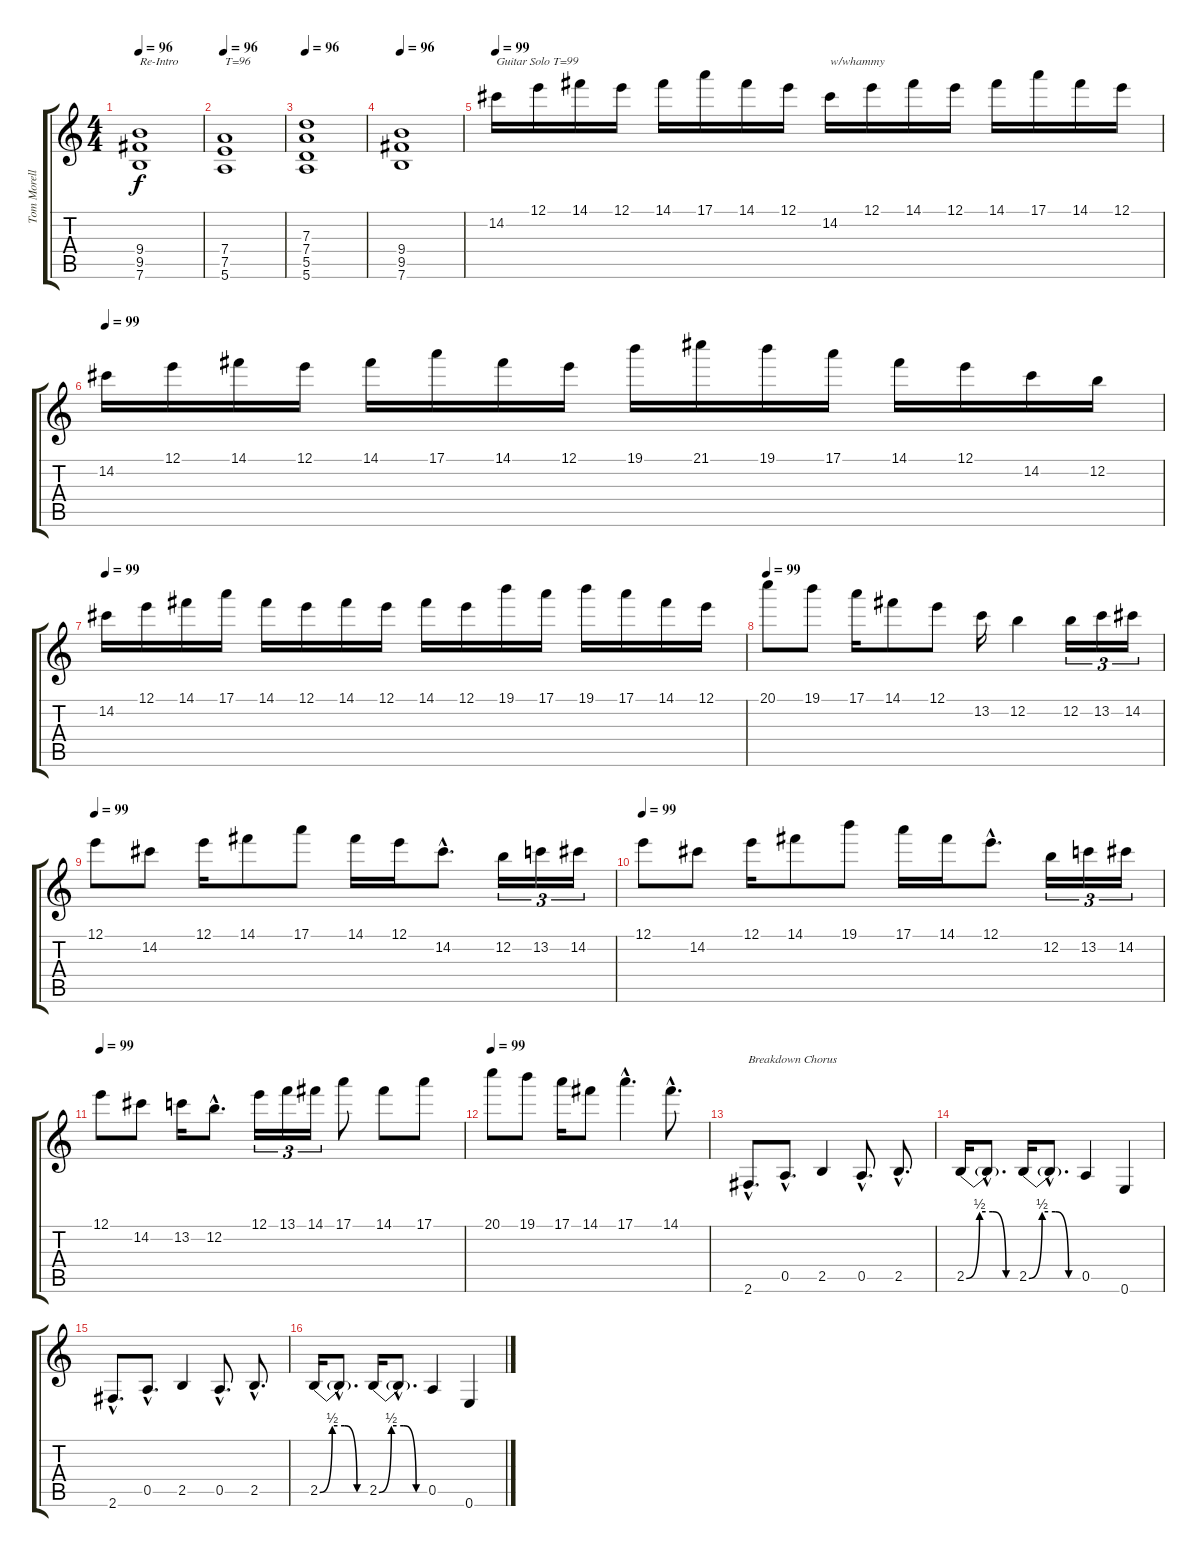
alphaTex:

\track ("Tom Morello" "Tom Morell") {instrument overdrivenguitar}
\staff {score tabs}
\tuning (E4 B3 G3 D3 A2 E2) {hide}
\ts (4 4)
\tempo 96
\clef g2
\ks c
(9.4 9.5 7.6).1{txt "Re-Intro" dy f} |
\tempo 96
(7.4 7.5 5.6).1{txt "T=96"} |
\tempo 96
(7.3 7.4 5.5 5.6).1 |
\tempo 96
(9.4 9.5 7.6).1 |
\tempo 99
14.2.16{txt "Guitar Solo T=99"} 12.1.16 14.1.16 12.1.16 14.1.16 17.1.16 14.1.16 12.1.16 14.2.16{txt "w/whammy"} 12.1.16 14.1.16 12.1.16 14.1.16 17.1.16 14.1.16 12.1.16 |
\tempo 99
14.2.16 12.1.16 14.1.16 12.1.16 14.1.16 17.1.16 14.1.16 12.1.16 19.1.16 21.1.16 19.1.16 17.1.16 14.1.16 12.1.16 14.2.16 12.2.16 |
\tempo 99
14.2.16 12.1.16 14.1.16 17.1.16 14.1.16 12.1.16 14.1.16 12.1.16 14.1.16 12.1.16 19.1.16 17.1.16 19.1.16 17.1.16 14.1.16 12.1.16 |
\tempo 99
20.1.8 19.1.8 17.1.16 14.1.8 12.1.8 13.2.16 12.2.4 12.2.16{tu (3 2)} 13.2.16{tu (3 2)} 14.2.16{tu (3 2)} |
\tempo 99
12.1.8 14.2.8 12.1.16 14.1.8 17.1.8 14.1.16 12.1.16 14.2{hac}.8{d} 12.2.16{tu (3 2)} 13.2.16{tu (3 2)} 14.2.16{tu (3 2)} |
\tempo 99
12.1.8 14.2.8 12.1.16 14.1.8 19.1.8 17.1.16 14.1.16 12.1{hac}.8{d} 12.2.16{tu (3 2)} 13.2.16{tu (3 2)} 14.2.16{tu (3 2)} |
\tempo 99
12.1.8 14.2.8 13.2.16 12.2{hac}.8{d} 12.1.16{tu (3 2)} 13.1.16{tu (3 2)} 14.1.16{tu (3 2)} 17.1.8 14.1.8 17.1.8 |
\tempo 99
20.1.8 19.1.8 17.1.16 14.1.8 17.1{hac}.4{d} 14.1{hac}.8{d} |
2.6{hac}.8{d txt "Breakdown Chorus"} 0.5{hac}.8{d} 2.5.4 0.5{hac}.8{d} 2.5{hac}.8{d} |
2.5{be (custom 0 0 15 2 30 2 45 0 60 0)}.16 2.5{hac t}.8{d} 2.5{be (custom 0 0 15 2 30 2 45 0 60 0)}.16 2.5{hac t}.8{d} 0.5.4 0.6.4 |
2.6{hac}.8{d} 0.5{hac}.8{d} 2.5.4 0.5{hac}.8{d} 2.5{hac}.8{d} |
2.5{be (custom 0 0 15 2 30 2 45 0 60 0)}.16 2.5{hac t}.8{d} 2.5{be (custom 0 0 15 2 30 2 45 0 60 0)}.16 2.5{hac t}.8{d} 0.5.4 0.6.4
